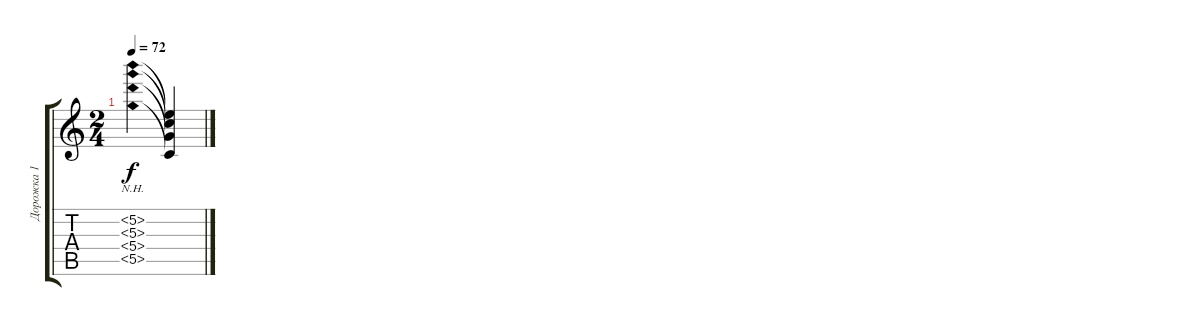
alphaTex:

\track ("Дорожка 1" "Дорожка 1") {instrument acousticguitarsteel}
\staff {score tabs}
\tuning (E4 B3 G3 D3 G2 D2) {hide}
\ts (2 4)
\tempo 72
\clef g2
\ks c
(5.2{nh} 5.3{nh} 5.4{nh} 5.5{nh}).4{dy f} (5.2{t} 5.3{t} 5.4{t} 5.5{t}).4
